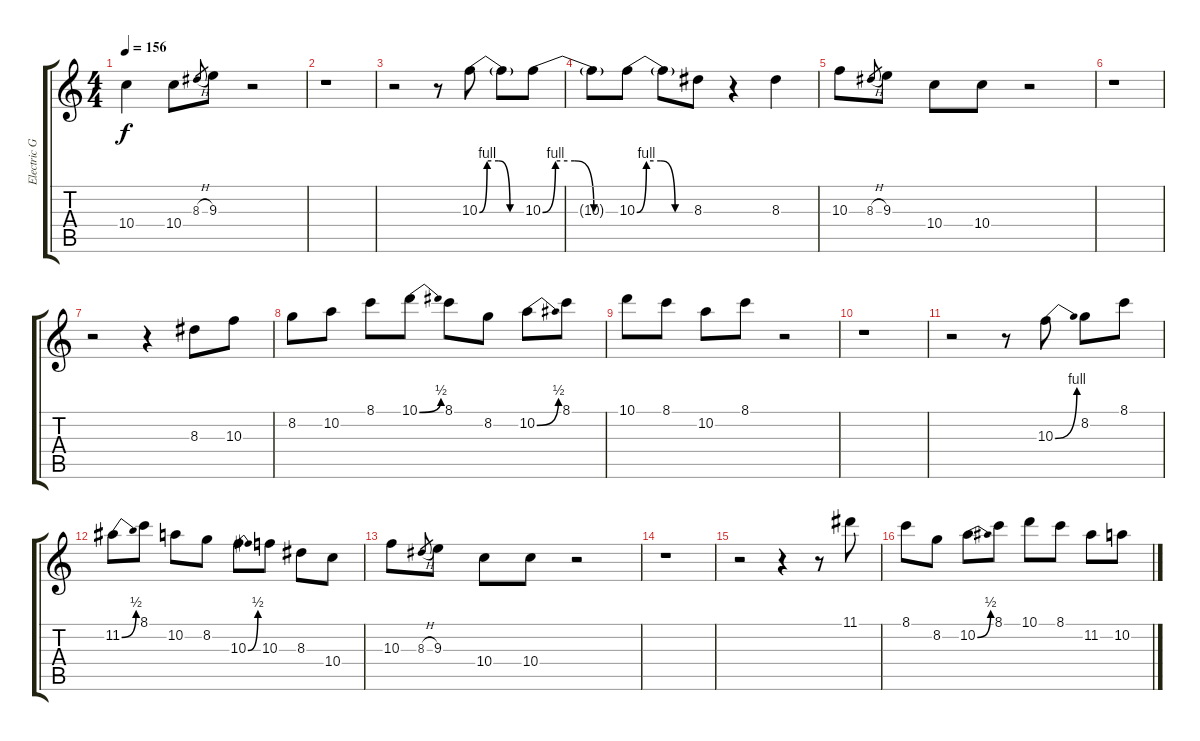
\track ("Electric Guitar (Clean)" "Electric G") {instrument electricguitarclean}
\staff {score tabs}
\tuning (E4 B3 G3 D3 A2 E2) {hide}
\ts (4 4)
\tempo 156
\clef g2
\ks c
10.4.4{dy f} 10.4.8 8.3{h}.8{gr} 9.3.8 r.2 |
r.1 |
r.2 r.8 10.3{be (custom 0 0 10 4 25 4 40 0 60 0)}.8 10.3{t}.8 10.3{be (custom 0 0 10 4 25 4 40 0 60 0)}.8 |
10.3{t}.8 10.3{be (custom 0 0 10 4 25 4 40 0 60 0)}.8 10.3{t}.8 8.3.8 r.4 8.3.4 |
10.3.8 8.3{h}.8{gr} 9.3.8 10.4.8 10.4.8 r.2 |
r.1 |
r.2 r.4 8.3.8 10.3.8 |
8.2.8 10.2.8 8.1.8 10.1{be (bend 0 0 60 2)}.8 8.1.8 8.2.8 10.2{be (bend 0 0 60 2)}.8 8.1.8 |
10.1.8 8.1.8 10.2.8 8.1.8 r.2 |
r.1 |
r.2 r.8 10.3{be (bend 0 0 60 4)}.8 8.2.8 8.1.8 |
11.2{be (bend 0 0 60 2)}.8 8.1.8 10.2.8 8.2.8 10.3{be (bend 0 0 60 2)}.8 10.3.8 8.3.8 10.4.8 |
10.3.8 8.3{h}.8{gr} 9.3.8 10.4.8 10.4.8 r.2 |
r.1 |
r.2 r.4 r.8 11.1.8 |
8.1.8 8.2.8 10.2{be (bend 0 0 60 2)}.8 8.1.8 10.1.8 8.1.8 11.2.8 10.2.8
